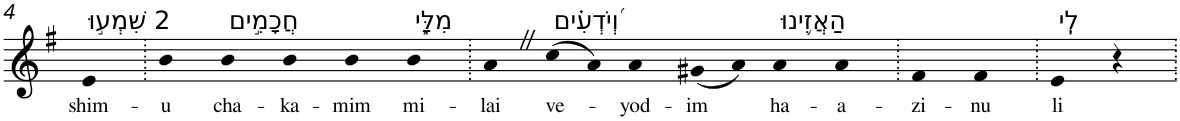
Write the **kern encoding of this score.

**kern	**text
*part1	*part1
*staff1	*staff1
*I"Piano	*
*I'Pno	*
!!LO:PB:g=z
*clefG2	*
*k[f#]	*
*G:	*
=4	=4
!LO:TX:a:t=2 שִׁמְע֣וּ	!
!	!LO:LY:b
4e	shim-
=5.	=5.
!	!LO:LY:b
4b	-u
!LO:TX:a:t=חֲכָמִ֣ים	!
!	!LO:LY:b
4b	cha-
!	!LO:LY:b
4b	-ka-
!	!LO:LY:b
4b	-mim
!LO:TX:a:t=מִלָּ֑י	!
!	!LO:LY:b
4b	mi-
=6.	=6.
!	!LO:LY:b
4aZ	-lai
!LO:TX:a:t=וְ֝יֹדְעִ֗ים	!
!	!LO:LY:b
(8cc	ve-
8a)	.
!	!LO:LY:b
4a	-yod-
!	!LO:LY:b
(8g#X	-im
8a)	.
!LO:TX:a:t=הַאֲזִ֥ינוּ	!
!	!LO:LY:b
4a	ha-
!	!LO:LY:b
4a	-a-
=7.	=7.
!	!LO:LY:b
4f#	-zi-
!	!LO:LY:b
4f#	-nu
=8.	=8.
!LO:TX:a:t=לִֽי	!
!	!LO:LY:b
4e	li
4r	.
=.	=.
*-	*-
